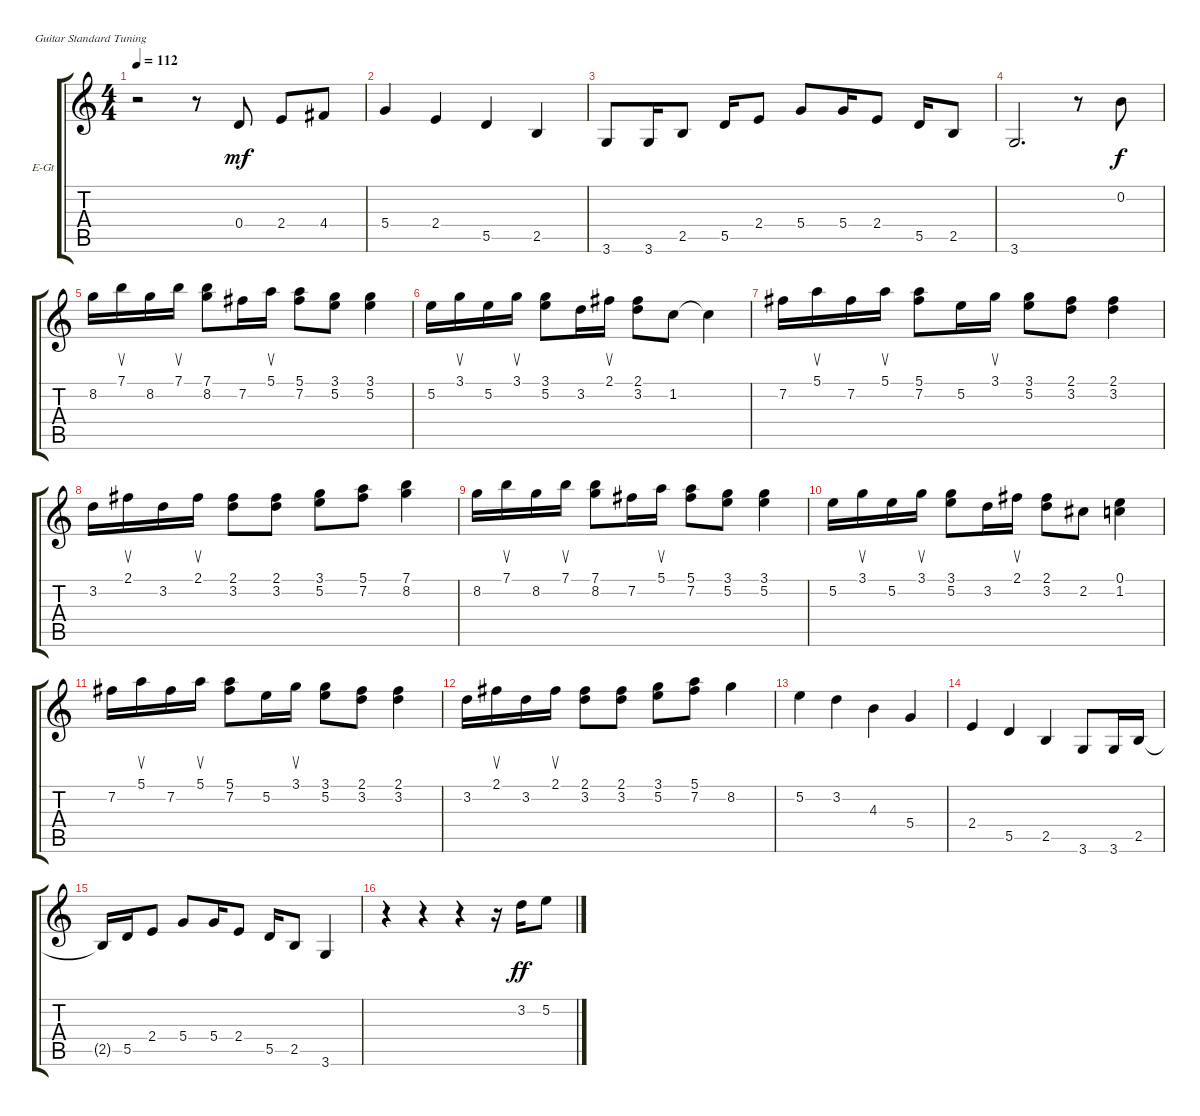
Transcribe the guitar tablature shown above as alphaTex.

\defaultSystemsLayout 4
\bracketExtendMode groupsimilarinstruments
\firstSystemTrackNameOrientation horizontal
\otherSystemsTrackNameOrientation horizontal
\track ("Jazz Guitar" "E-Gt") {instrument electricguitarjazz}
\staff {score tabs}
\tuning (E4 B3 G3 D3 A2 E2)
\ts (4 4)
\tempo 112
\clef g2
\ks c
r.2{dy mf instrument electricguitarjazz} r.8 0.4.8 2.4.8 4.4.8 |
5.4.4 2.4.4 5.5.4 2.5.4 |
3.6.8 3.6.16 2.5.8 5.5.16 2.4.8 5.4.8 5.4.16 2.4.8 5.5.16 2.5.8 |
3.6.2{d} r.8 0.2.8{dy f} |
8.2.16 7.1.16{su} 8.2.16 7.1.16{su} (8.2 7.1).8 7.2.16 5.1.16{su} (5.1 7.2).8 (3.1 5.2).8 (3.1 5.2).4 |
5.2.16 3.1.16{su} 5.2.16 3.1.16{su} (5.2 3.1).8 3.2.16 2.1.16{su} (2.1 3.2).8 1.2.8 1.2{t}.4 |
7.2.16 5.1.16{su} 7.2.16 5.1.16{su} (7.2 5.1).8 5.2.16 3.1.16{su} (3.1 5.2).8 (2.1 3.2).8 (2.1 3.2).4 |
3.2.16 2.1.16{su} 3.2.16 2.1.16{su} (3.2 2.1).8 (2.1 3.2).8 (3.1 5.2).8 (5.1 7.2).8 (7.1 8.2).4 |
8.2.16 7.1.16{su} 8.2.16 7.1.16{su} (8.2 7.1).8 7.2.16 5.1.16{su} (5.1 7.2).8 (3.1 5.2).8 (3.1 5.2).4 |
5.2.16 3.1.16{su} 5.2.16 3.1.16{su} (5.2 3.1).8 3.2.16 2.1.16{su} (2.1 3.2).8 2.2.8 (1.2 0.1).4 |
7.2.16 5.1.16{su} 7.2.16 5.1.16{su} (7.2 5.1).8 5.2.16 3.1.16{su} (3.1 5.2).8 (2.1 3.2).8 (2.1 3.2).4 |
3.2.16 2.1.16{su} 3.2.16 2.1.16{su} (3.2 2.1).8 (2.1 3.2).8 (5.2 3.1).8 (7.2 5.1).8 8.2.4 |
5.2.4 3.2.4 4.3.4 5.4.4 |
2.4.4 5.5.4 2.5.4 3.6.8 3.6.16 2.5.16 |
2.5{t}.16 5.5.16 2.4.8 5.4.8 5.4.16 2.4.8 5.5.16 2.5.8 3.6.4 |
r.4 r.4 r.4 r.16 3.2.16{dy ff} 5.2.8
